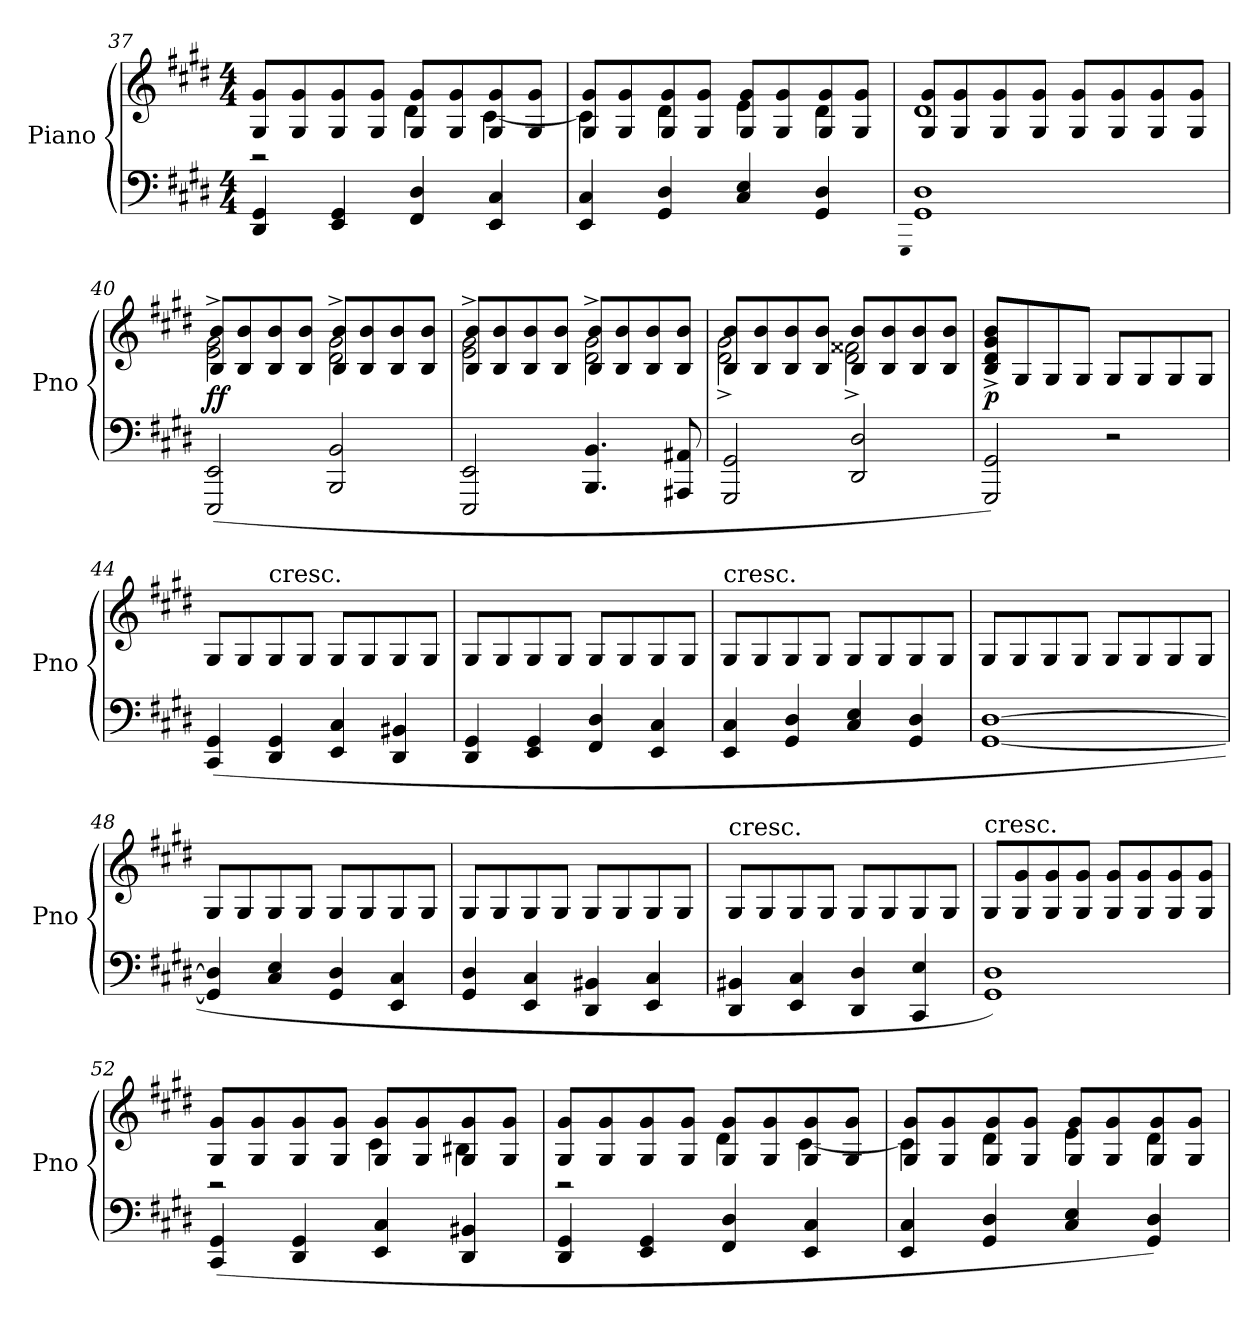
**kern	**kern	**dynam
*part1	*part1	*part1
*staff2	*staff1	*staff1/2
*I"Piano	*	*
*I'Pno	*	*
*clefF4	*clefG2	*
*k[f#c#g#d#]	*k[f#c#g#d#]	*
*M4/4	*M4/4	*
=37	=37	=37
*	*^	*
4DD#/ 4GG#/	8G#/ 8g#/L	2r	.
.	8G#/ 8g#/	.	.
4EE/ 4GG#/	8G#/ 8g#/	.	.
.	8G#/ 8g#/J	.	.
4FF#/ 4D#/	8G#/ 8g#/L	4d#\	.
.	8G#/ 8g#/	.	.
4EE/ 4C#/	8G#/ 8g#/	[4c#\	.
.	8G#/ 8g#/J	.	.
=38	=38	=38	=38
4EE/ 4C#/	4c#\]	8G#/ 8g#/L	.
.	.	8G#/ 8g#/	.
4GG#/ 4D#/	4d#\	8G#/ 8g#/	.
.	.	8G#/ 8g#/J	.
4C#/ 4E/	4e\	8G#/ 8g#/L	.
.	.	8G#/ 8g#/	.
4GG#/ 4D#/	4d#\	8G#/ 8g#/	.
.	.	8G#/ 8g#/J	.
=39	=39	=39	=39
qGGG#	.	.	.
1GG# 1D#	1d#	8G#/ 8g#/L	.
.	.	8G#/ 8g#/	.
.	.	8G#/ 8g#/	.
.	.	8G#/ 8g#/J	.
.	.	8G#/ 8g#/L	.
.	.	8G#/ 8g#/	.
.	.	8G#/ 8g#/	.
.	.	8G#/ 8g#/J	.
=40	=40	=40	=40
(2EEE/ 2EE/	2e^\ 2g#^\	8B/ 8b/L	ff
.	.	8B/ 8b/	.
.	.	8B/ 8b/	.
.	.	8B/ 8b/J	.
2BBB/ 2BB/	2d#^\ 2g#^\	8B/ 8b/L	.
.	.	8B/ 8b/	.
.	.	8B/ 8b/	.
.	.	8B/ 8b/J	.
=41	=41	=41	=41
2EEE/ 2EE/	2e^\ 2g#^\	8B/ 8b/L	.
.	.	8B/ 8b/	.
.	.	8B/ 8b/	.
.	.	8B/ 8b/J	.
4.BBB/ 4.BB/	2d#^\ 2g#^\	8B/ 8b/L	.
.	.	8B/ 8b/	.
.	.	8B/ 8b/	.
8AAA#X/ 8AA#X/	.	8B/ 8b/J	.
=42	=42	=42	=42
2GGG#/ 2GG#/	8B/ 8b/L	2d#^\ 2g#^\	.
.	8B/ 8b/	.	.
.	8B/ 8b/	.	.
.	8B/ 8b/J	.	.
2DD#/ 2D#/	8B/ 8b/L	2d#^\ 2f##X^\	.
.	8B/ 8b/	.	.
.	8B/ 8b/	.	.
.	8B/ 8b/J	.	.
*	*v	*v	*
=43	=43	=43
2GGG#/ 2GG#/)	8B^/ 8d#^/ 8g#^/ 8b^/L	p
.	8G#/	.
.	8G#/	.
.	8G#/J	.
2r	8G#/L	.
.	8G#/	.
.	8G#/	.
.	8G#/J	.
=44	=44	=44
(4CC#/ 4GG#/	8G#/L	.
.	8G#/	.
!	!LO:TX:t=cresc.	!
4DD#/ 4GG#/	8G#/	.
.	8G#/J	.
4EE/ 4C#/	8G#/L	.
.	8G#/	.
4DD#/ 4BB#X/	8G#/	.
.	8G#/J	.
=45	=45	=45
4DD#/ 4GG#/	8G#/L	.
.	8G#/	.
4EE/ 4GG#/	8G#/	.
.	8G#/J	.
4FF#/ 4D#/	8G#/L	.
.	8G#/	.
4EE/ 4C#/	8G#/	.
.	8G#/J	.
=46	=46	=46
!	!LO:TX:t=cresc.	!
4EE/ 4C#/	8G#/L	.
.	8G#/	.
4GG#/ 4D#/	8G#/	.
.	8G#/J	.
4C#/ 4E/	8G#/L	.
.	8G#/	.
4GG#/ 4D#/	8G#/	.
.	8G#/J	.
=47	=47	=47
[1GG# [1D#	8G#/L	.
.	8G#/	.
.	8G#/	.
.	8G#/J	.
.	8G#/L	.
.	8G#/	.
.	8G#/	.
.	8G#/J	.
=48	=48	=48
4GG#]/ 4D#]/	8G#/L	.
.	8G#/	.
4C#/ 4E/	8G#/	.
.	8G#/J	.
4GG#/ 4D#/	8G#/L	.
.	8G#/	.
4EE/ 4C#/	8G#/	.
.	8G#/J	.
=49	=49	=49
4GG#/ 4D#/	8G#/L	.
.	8G#/	.
4EE/ 4C#/	8G#/	.
.	8G#/J	.
4DD#/ 4BB#X/	8G#/L	.
.	8G#/	.
4EE/ 4C#/	8G#/	.
.	8G#/J	.
=50	=50	=50
!	!LO:TX:t=cresc.	!
4DD#/ 4BB#X/	8G#/L	.
.	8G#/	.
4EE/ 4C#/	8G#/	.
.	8G#/J	.
4DD#/ 4D#/	8G#/L	.
.	8G#/	.
4CC#/ 4E/	8G#/	.
.	8G#/J	.
=51	=51	=51
!	!LO:TX:t=cresc.	!
1GG# 1D#)	8G#/L	.
.	8G#/ 8g#/	.
.	8G#/ 8g#/	.
.	8G#/ 8g#/J	.
.	8G#/ 8g#/L	.
.	8G#/ 8g#/	.
.	8G#/ 8g#/	.
.	8G#/ 8g#/J	.
=52	=52	=52
*	*^	*
(4CC#/ 4GG#/	8G#/ 8g#/L	2r	.
.	8G#/ 8g#/	.	.
4DD#/ 4GG#/	8G#/ 8g#/	.	.
.	8G#/ 8g#/J	.	.
4EE/ 4C#/	8G#/ 8g#/L	4c#\	.
.	8G#/ 8g#/	.	.
4DD#/ 4BB#X/	8G#/ 8g#/	4B#X\	.
.	8G#/ 8g#/J	.	.
=53	=53	=53	=53
4DD#/ 4GG#/	8G#/ 8g#/L	2r	.
.	8G#/ 8g#/	.	.
4EE/ 4GG#/	8G#/ 8g#/	.	.
.	8G#/ 8g#/J	.	.
4FF#/ 4D#/	8G#/ 8g#/L	4d#\	.
.	8G#/ 8g#/	.	.
4EE/ 4C#/	8G#/ 8g#/	[4c#\	.
.	8G#/ 8g#/J	.	.
=54	=54	=54	=54
4EE/ 4C#/	4c#\]	8G#/ 8g#/L	.
.	.	8G#/ 8g#/	.
4GG#/ 4D#/	4d#\	8G#/ 8g#/	.
.	.	8G#/ 8g#/J	.
4C#/ 4E/	4e\	8G#/ 8g#/L	.
.	.	8G#/ 8g#/	.
4GG#/ 4D#/)	4d#\	8G#/ 8g#/	.
.	.	8G#/ 8g#/J	.
*	*v	*v	*
=	=	=
*-	*-	*-
